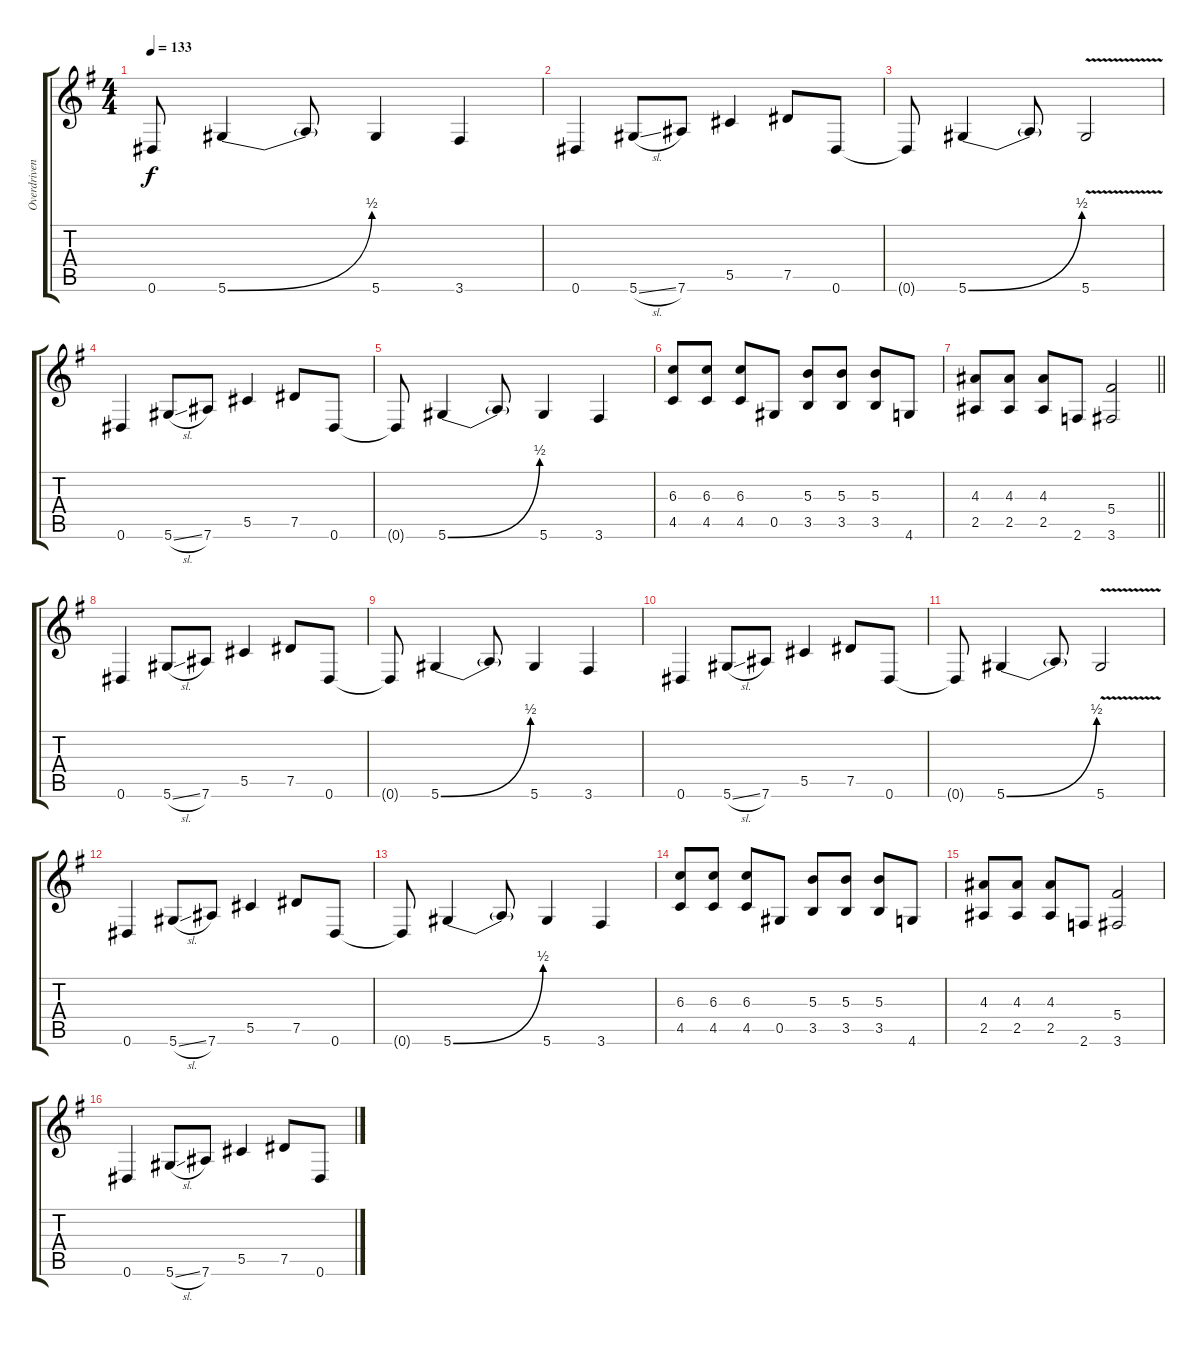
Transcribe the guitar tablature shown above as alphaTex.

\track ("Overdriven" "Overdriven") {instrument overdrivenguitar}
\staff {score tabs}
\tuning (Eb4 Bb3 Gb3 Db3 Ab2 Eb2) {hide}
\ts (4 4)
\tempo 133
\clef g2
\ks g
0.6{t}.8{dy f} 5.6{be (bend 0 0 60 2)}.4 5.6{t}.8 5.6.4 3.6.4 |
0.6.4 5.6{sl}.8 7.6.8 5.5.4 7.5.8 0.6.8 |
0.6{t}.8 5.6{be (bend 0 0 60 2)}.4 5.6{t}.8 5.6{v}.2 |
0.6.4 5.6{sl}.8 7.6.8 5.5.4 7.5.8 0.6.8 |
0.6{t}.8 5.6{be (bend 0 0 60 2)}.4 5.6{t}.8 5.6.4 3.6.4 |
(6.3 4.5).8 (6.3 4.5).8 (6.3 4.5).8 0.5.8 (5.3 3.5).8 (5.3 3.5).8 (5.3 3.5).8 4.6.8 |
\barLineRight lightlight
(4.3 2.5).8 (4.3 2.5).8 (4.3 2.5).8 2.6.8 (5.4 3.6).2 |
\section ("" " ")
0.6.4 5.6{sl}.8 7.6.8 5.5.4 7.5.8 0.6.8 |
0.6{t}.8 5.6{be (bend 0 0 60 2)}.4 5.6{t}.8 5.6.4 3.6.4 |
0.6.4 5.6{sl}.8 7.6.8 5.5.4 7.5.8 0.6.8 |
0.6{t}.8 5.6{be (bend 0 0 60 2)}.4 5.6{t}.8 5.6{v}.2 |
0.6.4 5.6{sl}.8 7.6.8 5.5.4 7.5.8 0.6.8 |
0.6{t}.8 5.6{be (bend 0 0 60 2)}.4 5.6{t}.8 5.6.4 3.6.4 |
(6.3 4.5).8 (6.3 4.5).8 (6.3 4.5).8 0.5.8 (5.3 3.5).8 (5.3 3.5).8 (5.3 3.5).8 4.6.8 |
(4.3 2.5).8 (4.3 2.5).8 (4.3 2.5).8 2.6.8 (5.4 3.6).2 |
0.6.4 5.6{sl}.8 7.6.8 5.5.4 7.5.8 0.6.8
